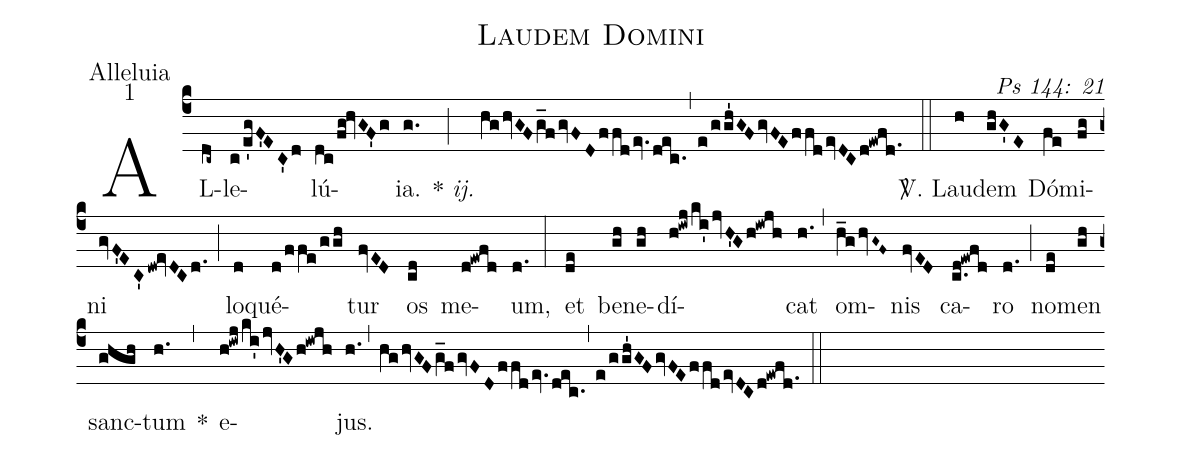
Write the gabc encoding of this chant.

name: Laudem Domini;
office-part: Alleluia;
mode: 1;
commentary: Ps 144: 21;
%%
(c4) AL(dc~)le(c/e'gF'EC'd)lú(dc/fg!hvGF'g)ia.(g.) {*}~<i>ij.</i>(;) (hghvGFg_fgvFDffdev.dec.,e/ggh'GFgvFEffdevDCd!ewfd.1) (::)
<sp>V/</sp>. Lau(h)dem(ghG'E) Dó(fe)mi(fg)ni(gvF'EC'dw!evDCd.) (;) lo(d)qué(d/ffe/ggh)tur(fvED) os(cd) me(d!ewfd)um,(d.) (:)
et(de) be(gh)ne(gh)dí(h!iwj/ki'jvH'G/h!iwjh)cat(h.) (,) om(h_ghvG~F~)nis(fvED) ca(c.d!ewfd)ro(d.) (;) no(de)men(gh) sanc(ghgh)tum(h.) *(,) e(h!iwj/ki'jvH'G/h!iwjh)jus.(h.,hghvGFg_fgvFDffdev.dec.,e/ggh'GFgvFEffd/evDCd!ewfd.1) (::)
